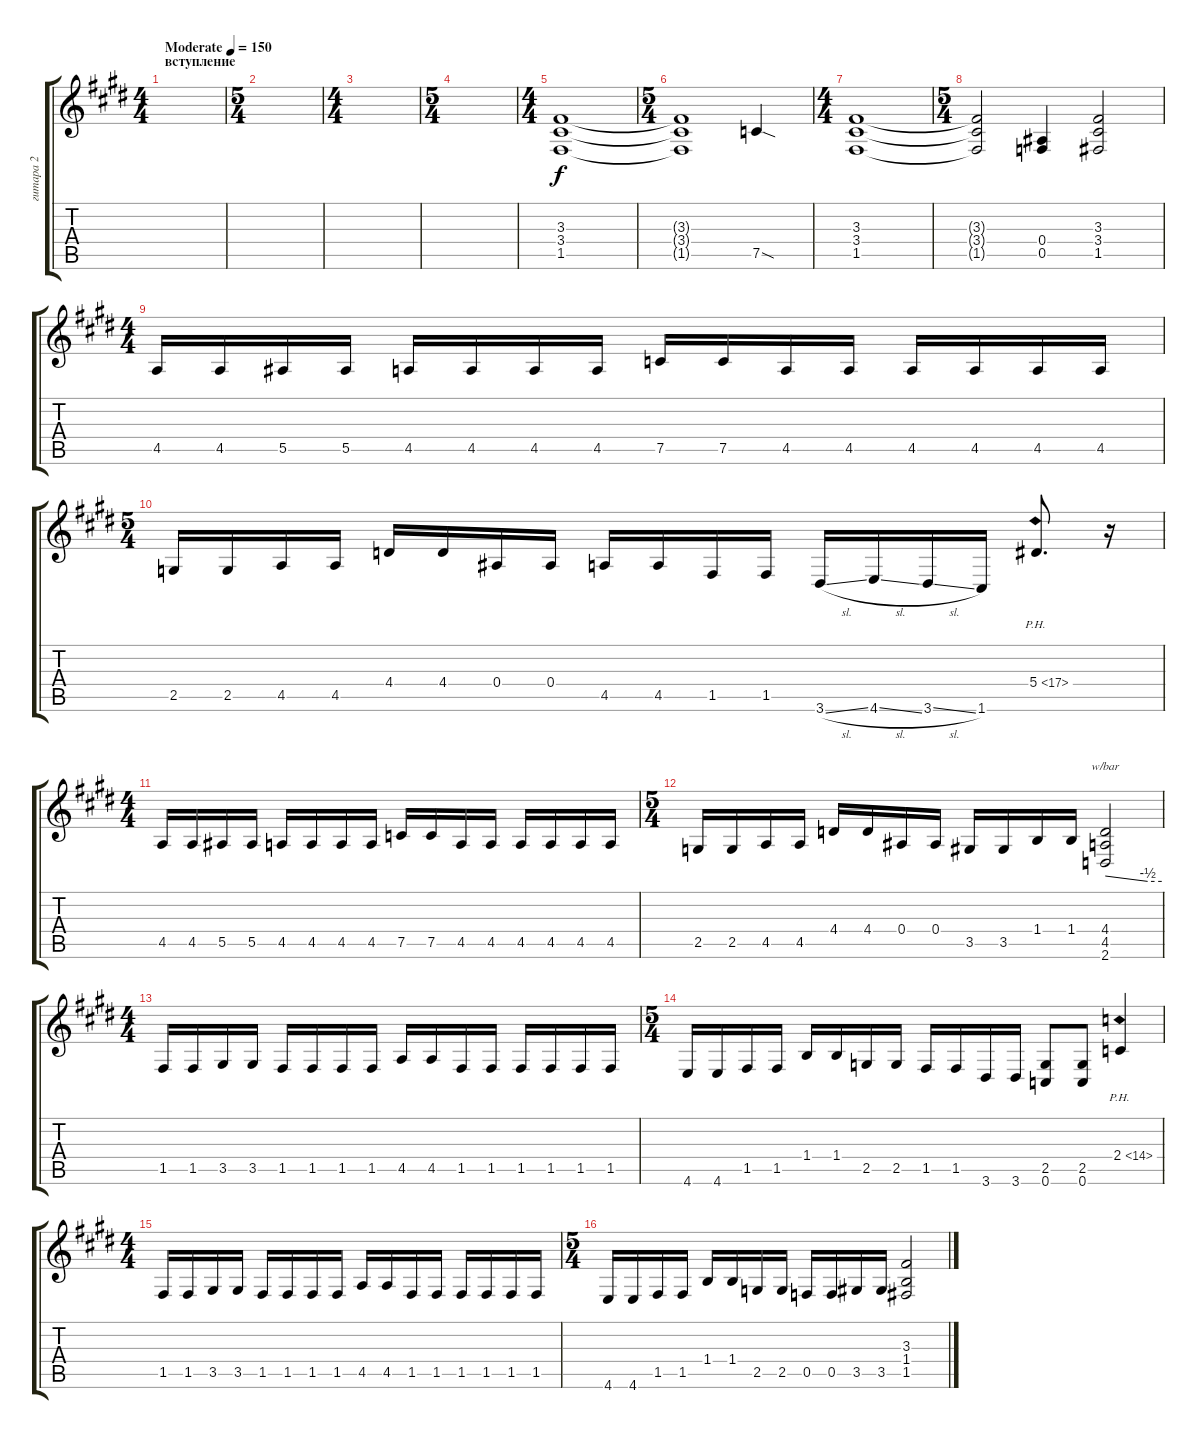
\track ("гитара 2" "гитара 2") {instrument distortionguitar}
\staff {score tabs}
\tuning (C4 G3 Eb3 Bb2 F2 C2) {hide}
\ts (4 4)
\section ("" "вступление")
\tempo (150 "Moderate")
\clef g2
\ks c#minor
|
\ts (5 4)
|
\ts (4 4)
|
\ts (5 4)
|
\ts (4 4)
(3.3 3.4 1.5).1 |
\ts (5 4)
(3.3{t} 3.4{t} 1.5{t}).1 7.5{sod}.4 |
\ts (4 4)
(3.3 3.4 1.5).1 |
\ts (5 4)
(3.3{t} 3.4{t} 1.5{t}).2 (0.4 0.5).4 (3.3 3.4 1.5).2 |
\ts (4 4)
4.5.16 4.5.16 5.5.16 5.5.16 4.5.16 4.5.16 4.5.16 4.5.16 7.5.16 7.5.16 4.5.16 4.5.16 4.5.16 4.5.16 4.5.16 4.5.16 |
\ts (5 4)
2.5.16 2.5.16 4.5.16 4.5.16 4.4.16 4.4.16 0.4.16 0.4.16 4.5.16 4.5.16 1.5.16 1.5.16 3.6{sl}.16 4.6{sl}.16 3.6{sl}.16 1.6.16 5.4{ph 12}.8{d} r.16 |
\ts (4 4)
4.5.16 4.5.16 5.5.16 5.5.16 4.5.16 4.5.16 4.5.16 4.5.16 7.5.16 7.5.16 4.5.16 4.5.16 4.5.16 4.5.16 4.5.16 4.5.16 |
\ts (5 4)
2.5.16 2.5.16 4.5.16 4.5.16 4.4.16 4.4.16 0.4.16 0.4.16 3.5.16 3.5.16 1.4.16 1.4.16 (4.4 4.5 2.6).2{tbe (custom default 0 0 45 -2 60 -2)} |
\ts (4 4)
1.5.16 1.5.16 3.5.16 3.5.16 1.5.16 1.5.16 1.5.16 1.5.16 4.5.16 4.5.16 1.5.16 1.5.16 1.5.16 1.5.16 1.5.16 1.5.16 |
\ts (5 4)
4.6.16 4.6.16 1.5.16 1.5.16 1.4.16 1.4.16 2.5.16 2.5.16 1.5.16 1.5.16 3.6.16 3.6.16 (2.5 0.6).8 (2.5 0.6).8 2.4{ph 12}.4 |
\ts (4 4)
1.5.16 1.5.16 3.5.16 3.5.16 1.5.16 1.5.16 1.5.16 1.5.16 4.5.16 4.5.16 1.5.16 1.5.16 1.5.16 1.5.16 1.5.16 1.5.16 |
\ts (5 4)
4.6.16 4.6.16 1.5.16 1.5.16 1.4.16 1.4.16 2.5.16 2.5.16 0.5.16 0.5.16 3.5.16 3.5.16 (3.3 1.4 1.5).2
